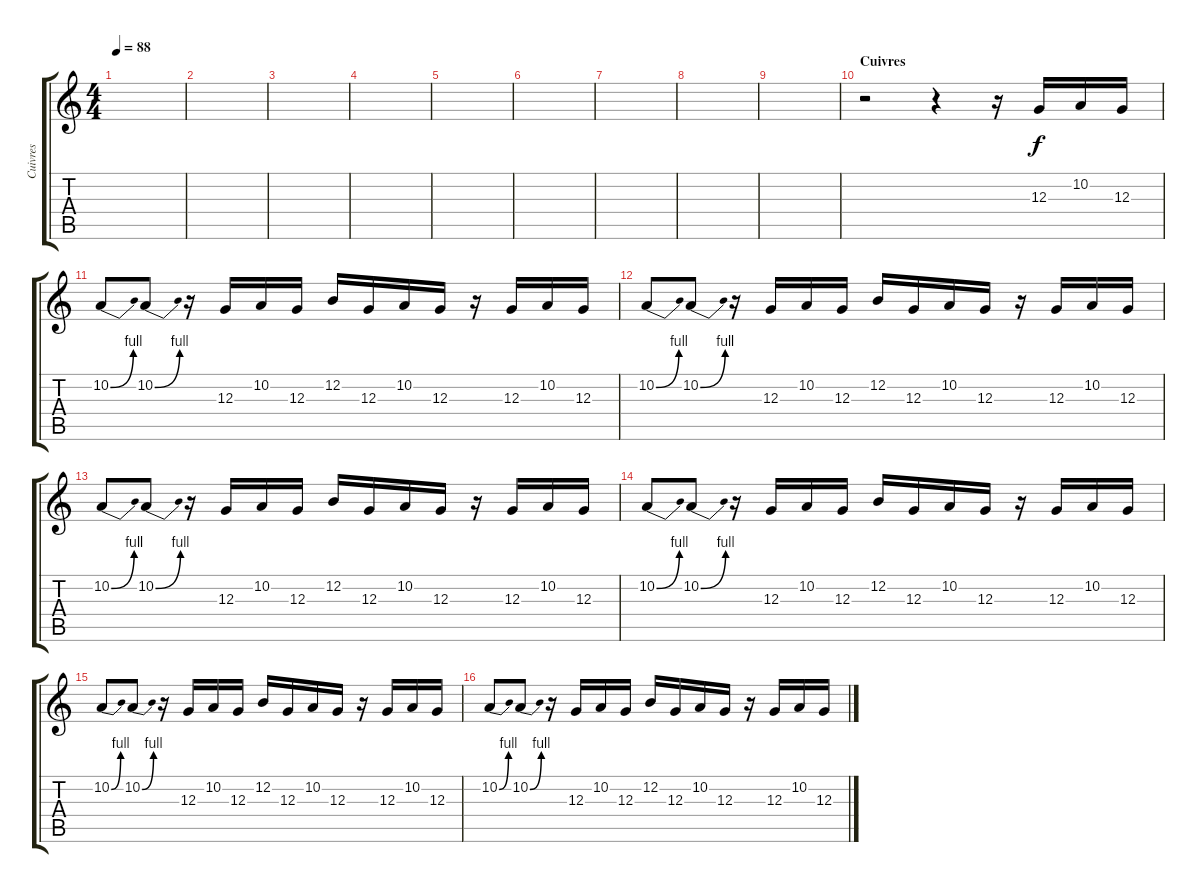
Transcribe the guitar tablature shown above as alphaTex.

\track ("Cuivres" "Cuivres") {instrument tuba}
\staff {score tabs}
\tuning (E4 B3 G3 D3 A2 E2) {hide}
\ts (4 4)
\tempo 88
\clef g2
\ks c
|
|
|
|
|
|
|
|
|
\section ("" "Cuivres")
r.2 r.4 r.16 12.3.16 10.2.16 12.3.16 |
10.2{be (bend 0 0 60 4)}.8 10.2{be (bend 0 0 60 4)}.8 r.16 12.3.16 10.2.16 12.3.16 12.2.16 12.3.16 10.2.16 12.3.16 r.16 12.3.16 10.2.16 12.3.16 |
10.2{be (bend 0 0 60 4)}.8 10.2{be (bend 0 0 60 4)}.8 r.16 12.3.16 10.2.16 12.3.16 12.2.16 12.3.16 10.2.16 12.3.16 r.16 12.3.16 10.2.16 12.3.16 |
10.2{be (bend 0 0 60 4)}.8 10.2{be (bend 0 0 60 4)}.8 r.16 12.3.16 10.2.16 12.3.16 12.2.16 12.3.16 10.2.16 12.3.16 r.16 12.3.16 10.2.16 12.3.16 |
10.2{be (bend 0 0 60 4)}.8 10.2{be (bend 0 0 60 4)}.8 r.16 12.3.16 10.2.16 12.3.16 12.2.16 12.3.16 10.2.16 12.3.16 r.16 12.3.16 10.2.16 12.3.16 |
10.2{be (bend 0 0 60 4)}.8 10.2{be (bend 0 0 60 4)}.8 r.16 12.3.16 10.2.16 12.3.16 12.2.16 12.3.16 10.2.16 12.3.16 r.16 12.3.16 10.2.16 12.3.16 |
10.2{be (bend 0 0 60 4)}.8 10.2{be (bend 0 0 60 4)}.8 r.16 12.3.16 10.2.16 12.3.16 12.2.16 12.3.16 10.2.16 12.3.16 r.16 12.3.16 10.2.16 12.3.16
